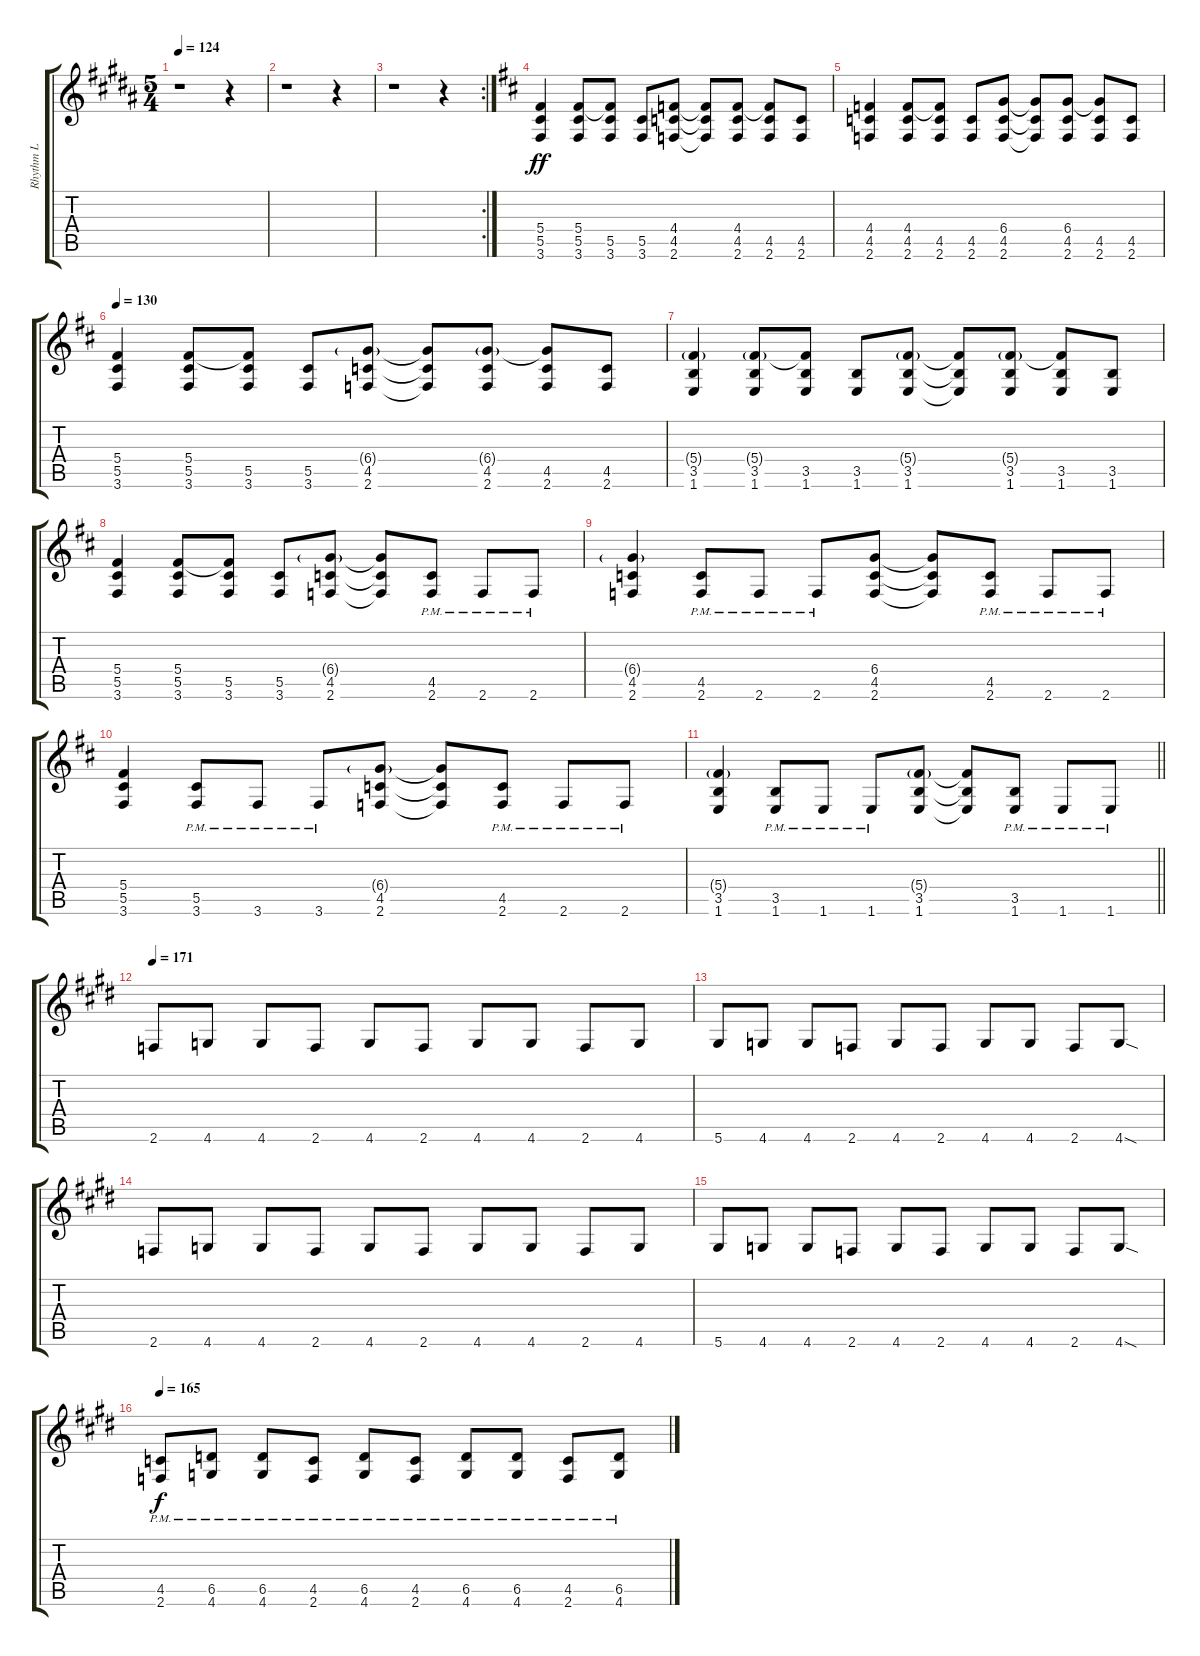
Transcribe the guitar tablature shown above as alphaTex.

\track ("Rhythm L" "Rhythm L") {instrument distortionguitar}
\staff {score tabs}
\tuning (Eb4 Bb3 Gb3 Db3 Ab2 Eb2) {hide}
\ts (5 4)
\tempo 124
\clef g2
\ks b
r.1{dy ppp} r.4 |
r.1 r.4 |
\rc 2
r.1 r.4 |
\ks d
(5.4 5.5 3.6).4{dy ff} (5.4 5.5 3.6).8 (5.4{t} 5.5 3.6).8 (5.5 3.6).8 (4.4 4.5 2.6).8 (4.4{t} 4.5{t} 2.6{t}).8 (4.4 4.5 2.6).8 (4.4{t} 4.5 2.6).8 (4.5 2.6).8 |
(4.4 4.5 2.6).4 (4.4 4.5 2.6).8 (4.4{t} 4.5 2.6).8 (4.5 2.6).8 (6.4 4.5 2.6).8 (6.4{t} 4.5{t} 2.6{t}).8 (6.4 4.5 2.6).8 (6.4{t} 4.5 2.6).8 (4.5 2.6).8 |
\tempo 130
(5.4 5.5 3.6).4 (5.4 5.5 3.6).8 (5.4{t} 5.5 3.6).8 (5.5 3.6).8 (6.4{g} 4.5 2.6).8 (6.4{t} 4.5{t} 2.6{t}).8 (6.4{g} 4.5 2.6).8 (6.4{t} 4.5 2.6).8 (4.5 2.6).8 |
(5.4{g} 3.5 1.6).4 (5.4{g} 3.5 1.6).8 (5.4{t} 3.5 1.6).8 (3.5 1.6).8 (5.4{g} 3.5 1.6).8 (5.4{t} 3.5{t} 1.6{t}).8 (5.4{g} 3.5 1.6).8 (5.4{t} 3.5 1.6).8 (3.5 1.6).8 |
(5.4 5.5 3.6).4 (5.4 5.5 3.6).8 (5.4{t} 5.5 3.6).8 (5.5 3.6).8 (6.4{g} 4.5 2.6).8 (6.4{t} 4.5{t} 2.6{t}).8 (4.5{pm} 2.6{pm}).8 2.6{pm}.8 2.6{pm}.8 |
(6.4{g} 4.5 2.6).4 (4.5{pm} 2.6{pm}).8 2.6{pm}.8 2.6{pm}.8 (6.4 4.5 2.6).8 (6.4{t} 4.5{t} 2.6{t}).8 (4.5{pm} 2.6{pm}).8 2.6{pm}.8 2.6{pm}.8 |
(5.4 5.5 3.6).4 (5.5{pm} 3.6{pm}).8 3.6{pm}.8 3.6{pm}.8 (6.4{g} 4.5 2.6).8 (6.4{t} 4.5{t} 2.6{t}).8 (4.5{pm} 2.6{pm}).8 2.6{pm}.8 2.6{pm}.8 |
\barLineRight lightlight
(5.4{g} 3.5 1.6).4 (3.5{pm} 1.6{pm}).8 1.6{pm}.8 1.6{pm}.8 (5.4{g} 3.5 1.6).8 (5.4{t} 3.5{t} 1.6{t}).8 (3.5{pm} 1.6{pm}).8 1.6{pm}.8 1.6{pm}.8 |
\tempo 171
\ks e
2.6.8 4.6.8 4.6.8 2.6.8 4.6.8 2.6.8 4.6.8 4.6.8 2.6.8 4.6.8 |
5.6.8 4.6.8 4.6.8 2.6.8 4.6.8 2.6.8 4.6.8 4.6.8 2.6.8 4.6{sod}.8 |
2.6.8 4.6.8 4.6.8 2.6.8 4.6.8 2.6.8 4.6.8 4.6.8 2.6.8 4.6.8 |
5.6.8 4.6.8 4.6.8 2.6.8 4.6.8 2.6.8 4.6.8 4.6.8 2.6.8 4.6{sod}.8 |
\tempo 165
(4.5{pm} 2.6{pm}).8{dy f} (6.5{pm} 4.6{pm}).8 (6.5{pm} 4.6{pm}).8 (4.5{pm} 2.6{pm}).8 (6.5{pm} 4.6{pm}).8 (4.5{pm} 2.6{pm}).8 (6.5{pm} 4.6{pm}).8 (6.5{pm} 4.6{pm}).8 (4.5{pm} 2.6{pm}).8 (6.5{pm} 4.6{pm}).8
